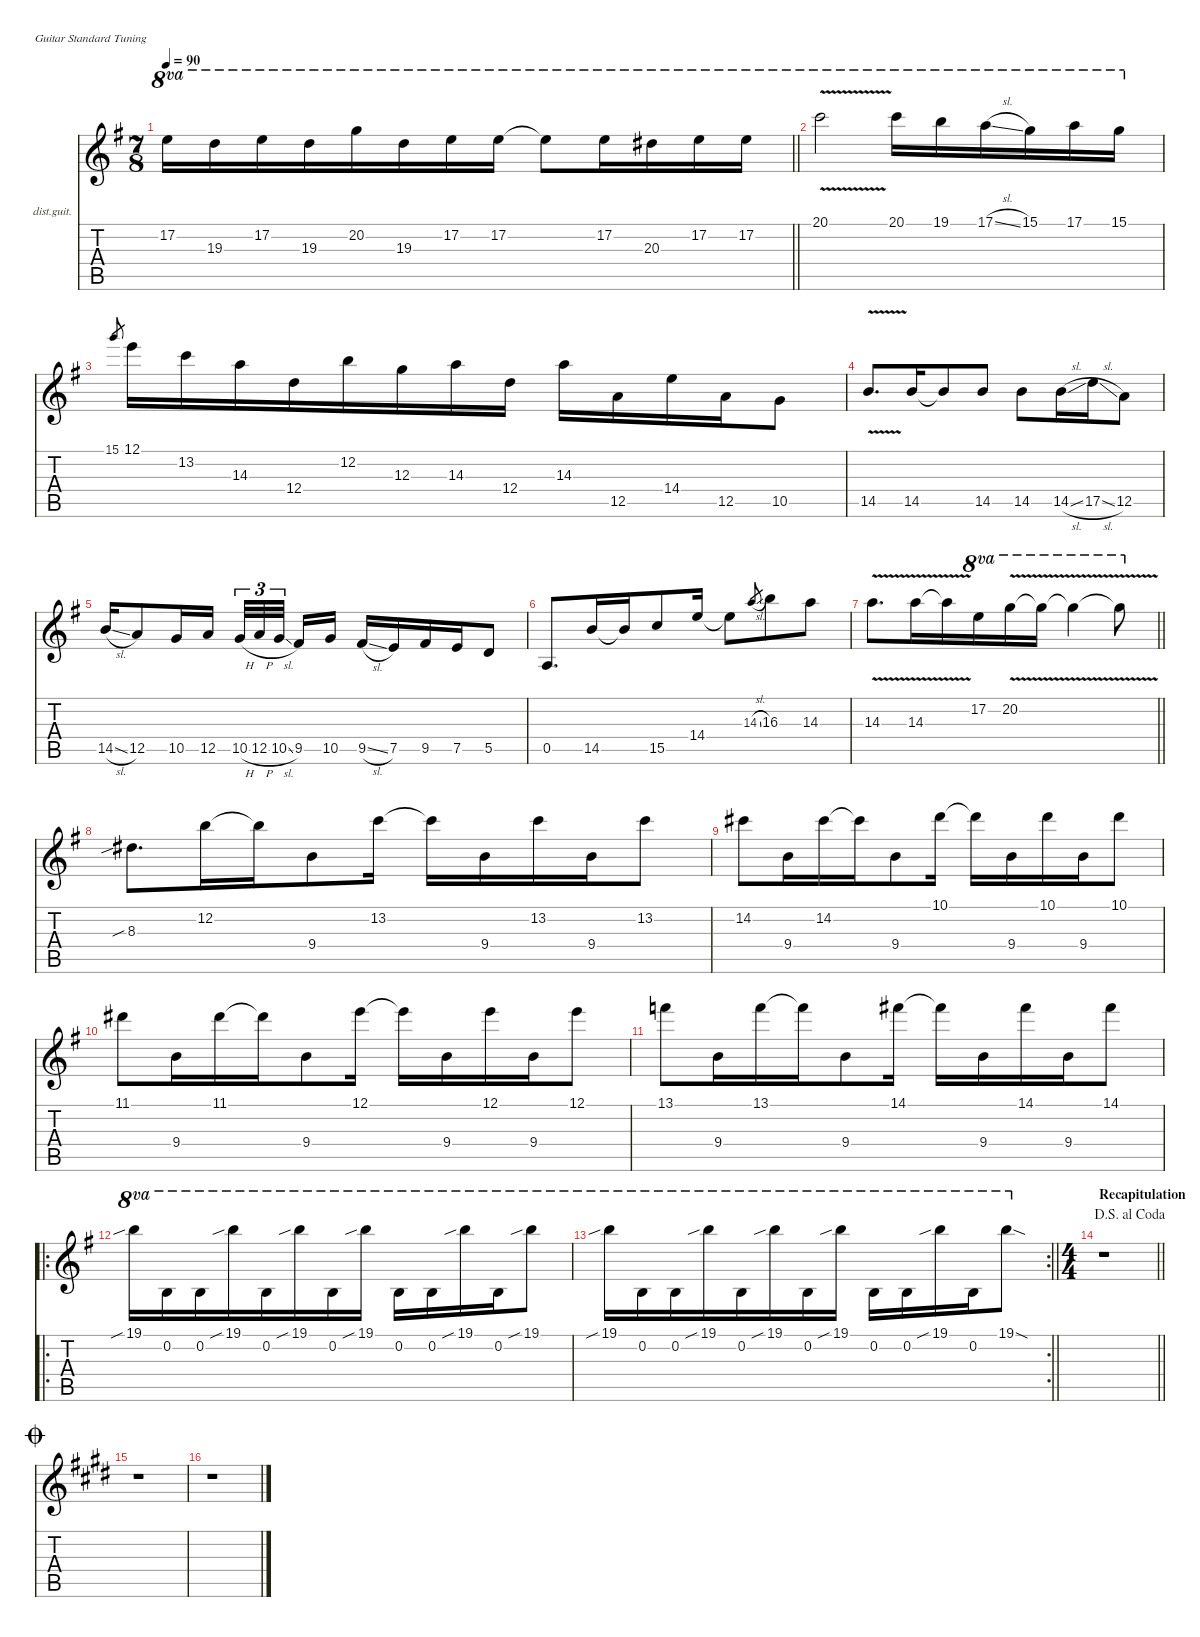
\defaultSystemsLayout 4
\hideDynamics
\bracketExtendMode nobrackets
\firstSystemTrackNameOrientation horizontal
\otherSystemsTrackNameOrientation horizontal
\track ("Lead" "dist.guit.") {instrument distortionguitar}
\staff {score tabs}
\tuning (E4 B3 G3 D3 A2 E2)
\ts (7 8)
\tempo 90
\clef g2
\barLineRight lightlight
\ks g
17.2{acc forcenatural}.16{ot 8va dy mp beam Down} 19.3{acc forcenatural}.16{ot 8va beam Down} 17.2{acc forcenatural}.16{ot 8va beam Down} 19.3{acc forcenatural}.16{ot 8va beam Down} 20.2{acc forcenatural}.16{ot 8va beam Down} 19.3{acc forcenatural}.16{ot 8va beam Down} 17.2{acc forcenatural}.16{ot 8va beam Down} 17.2{acc forcenatural}.16{ot 8va beam Down} 17.2{t acc forcenatural}.8{ot 8va beam Down} 17.2{acc forcenatural}.16{ot 8va beam Down} 20.3{acc #}.16{ot 8va beam Down} 17.2{acc forcenatural}.16{ot 8va beam Down} 17.2{acc forcenatural}.16{ot 8va beam Down} |
20.1{v acc forcenatural}.2{ot 8va dy fff beam Down} 20.1{acc forcenatural}.16{ot 8va beam Down} 19.1{acc forcenatural}.16{ot 8va beam Down} 17.1{sl acc forcenatural}.16{ot 8va beam Down} 15.1{acc forcenatural}.16{ot 8va beam Down} 17.1{acc forcenatural}.16{ot 8va beam Down} 15.1{acc forcenatural}.16{ot 8va beam Down} |
15.1{acc forcenatural}.8{gr dy ff beam Up} 12.1{acc forcenatural}.16{dy fff beam Down} 13.2{acc forcenatural}.16{beam Down} 14.3{acc forcenatural}.16{beam Down} 12.4{acc forcenatural}.16{beam Down} 12.2{acc forcenatural}.16{beam Down} 12.3{acc forcenatural}.16{beam Down} 14.3{acc forcenatural}.16{beam Down} 12.4{acc forcenatural}.16{beam Down} 14.3{acc forcenatural}.16{beam Down} 12.5{acc forcenatural}.16{beam Down} 14.4{acc forcenatural}.16{beam Down} 12.5{acc forcenatural}.16{beam Down} 10.5{acc forcenatural}.8{beam Up} |
14.5{v acc forcenatural}.8{d dy mf beam Up} 14.5{acc forcenatural}.16{beam Up} 14.5{t acc forcenatural}.8{beam Up} 14.5{acc forcenatural}.8{beam Up} 14.5{acc forcenatural}.8{beam Down} 14.5{sl acc forcenatural}.16{beam Down} 17.5{sl acc forcenatural}.16{beam Down} 12.5{acc forcenatural}.8{beam Up} |
14.5{sl acc forcenatural}.16{beam Up} 12.5{acc forcenatural}.8{beam Up} 10.5{acc forcenatural}.16{beam Up} 12.5{acc forcenatural}.16{beam Up} 10.5{h acc forcenatural}.32{tu (3 2) beam Up} 12.5{h acc forcenatural}.32{tu (3 2) beam Up} 10.5{sl acc forcenatural}.32{tu (3 2) beam Up} 9.5{acc #}.16{beam Up} 10.5{acc forcenatural}.16{beam Up} 9.5{sl acc #}.16{beam Up} 7.5{acc forcenatural}.16{beam Up} 9.5{acc #}.16{beam Up} 7.5{acc forcenatural}.16{beam Up} 5.5{acc forcenatural}.8{beam Up} |
0.5{acc forcenatural}.8{d beam Up} 14.5{acc forcenatural}.16{beam Up} 14.5{t acc forcenatural}.16{beam Down} 15.5{acc forcenatural}.8{beam Down} 14.4{acc forcenatural}.16{beam Down} 14.4{t acc forcenatural}.8{beam Down} 14.3{sl acc forcenatural}.8{gr dy mp beam Up} 16.3{acc forcenatural}.8{dy mf beam Down} 14.3{acc forcenatural}.8{beam Down} |
\barLineRight lightlight
14.3{v acc forcenatural}.8{d beam Down} 14.3{v acc forcenatural}.16{beam Down} 14.3{v t acc forcenatural}.16{beam Down} 17.2{acc forcenatural}.16{ot 8va beam Down} 20.2{v acc forcenatural}.16{ot 8va beam Down} 20.2{v t acc forcenatural}.16{ot 8va beam Down} 20.2{v t acc forcenatural}.4{ot 8va beam Down} 20.2{v t acc forcenatural}.8{ot 8va beam Down} |
8.3{sib acc #}.8{d beam Down} 12.2{acc forcenatural}.16{beam Down} 12.2{t acc forcenatural}.16{beam Down} 9.4{acc forcenatural}.8{beam Down} 13.2{acc forcenatural}.16{beam Down} 13.2{t acc forcenatural}.16{beam Down} 9.4{acc forcenatural}.16{beam Down} 13.2{acc forcenatural}.16{beam Down} 9.4{acc forcenatural}.16{beam Down} 13.2{acc forcenatural}.8{beam Down} |
14.2{acc #}.8{beam Down} 9.4{acc forcenatural}.16{beam Down} 14.2{acc #}.16{beam Down} 14.2{t acc #}.16{beam Down} 9.4{acc forcenatural}.8{beam Down} 10.1{acc forcenatural}.16{beam Down} 10.1{t acc forcenatural}.16{beam Down} 9.4{acc forcenatural}.16{beam Down} 10.1{acc forcenatural}.16{beam Down} 9.4{acc forcenatural}.16{beam Down} 10.1{acc forcenatural}.8{beam Down} |
11.1{acc #}.8{beam Down} 9.4{acc forcenatural}.16{beam Down} 11.1{acc #}.16{beam Down} 11.1{t acc #}.16{beam Down} 9.4{acc forcenatural}.8{beam Down} 12.1{acc forcenatural}.16{beam Down} 12.1{t acc forcenatural}.16{beam Down} 9.4{acc forcenatural}.16{beam Down} 12.1{acc forcenatural}.16{beam Down} 9.4{acc forcenatural}.16{beam Down} 12.1{acc forcenatural}.8{beam Down} |
13.1{acc forcenatural}.8{beam Down} 9.4{acc forcenatural}.16{beam Down} 13.1{acc forcenatural}.16{beam Down} 13.1{t acc forcenatural}.16{beam Down} 9.4{acc forcenatural}.8{beam Down} 14.1{acc #}.16{beam Down} 14.1{t acc #}.16{beam Down} 9.4{acc forcenatural}.16{beam Down} 14.1{acc #}.16{beam Down} 9.4{acc forcenatural}.16{beam Down} 14.1{acc #}.8{beam Down} |
\ro
19.1{sib acc forcenatural}.16{ot 8va beam Down} 0.2{acc forcenatural}.16{ot 8va beam Down} 0.2{acc forcenatural}.16{ot 8va beam Down} 19.1{sib acc forcenatural}.16{ot 8va beam Down} 0.2{acc forcenatural}.16{ot 8va beam Down} 19.1{sib acc forcenatural}.16{ot 8va beam Down} 0.2{acc forcenatural}.16{ot 8va beam Down} 19.1{sib acc forcenatural}.16{ot 8va beam Down} 0.2{acc forcenatural}.16{ot 8va beam Down} 0.2{acc forcenatural}.16{ot 8va beam Down} 19.1{sib acc forcenatural}.16{ot 8va beam Down} 0.2{acc forcenatural}.16{ot 8va beam Down} 19.1{sib acc forcenatural}.8{ot 8va beam Down} |
\rc 2
\barLineRight lightlight
19.1{sib acc forcenatural}.16{ot 8va beam Down} 0.2{acc forcenatural}.16{ot 8va beam Down} 0.2{acc forcenatural}.16{ot 8va beam Down} 19.1{sib acc forcenatural}.16{ot 8va beam Down} 0.2{acc forcenatural}.16{ot 8va beam Down} 19.1{sib acc forcenatural}.16{ot 8va beam Down} 0.2{acc forcenatural}.16{ot 8va beam Down} 19.1{sib acc forcenatural}.16{ot 8va beam Down} 0.2{acc forcenatural}.16{ot 8va beam Down} 0.2{acc forcenatural}.16{ot 8va beam Down} 19.1{sib acc forcenatural}.16{ot 8va beam Down} 0.2{acc forcenatural}.16{ot 8va beam Down} 19.1{sod acc forcenatural}.8{ot 8va beam Down} |
\ts (4 4)
\beaming (8 2 2 2 2)
\section ("" "Recapitulation")
\jump dalsegnoalcoda
\barLineRight lightlight
r.1{beam Down} |
\jump coda
\ks e
r.1{beam Down} |
\ks c#minor
r.1{beam Down}
